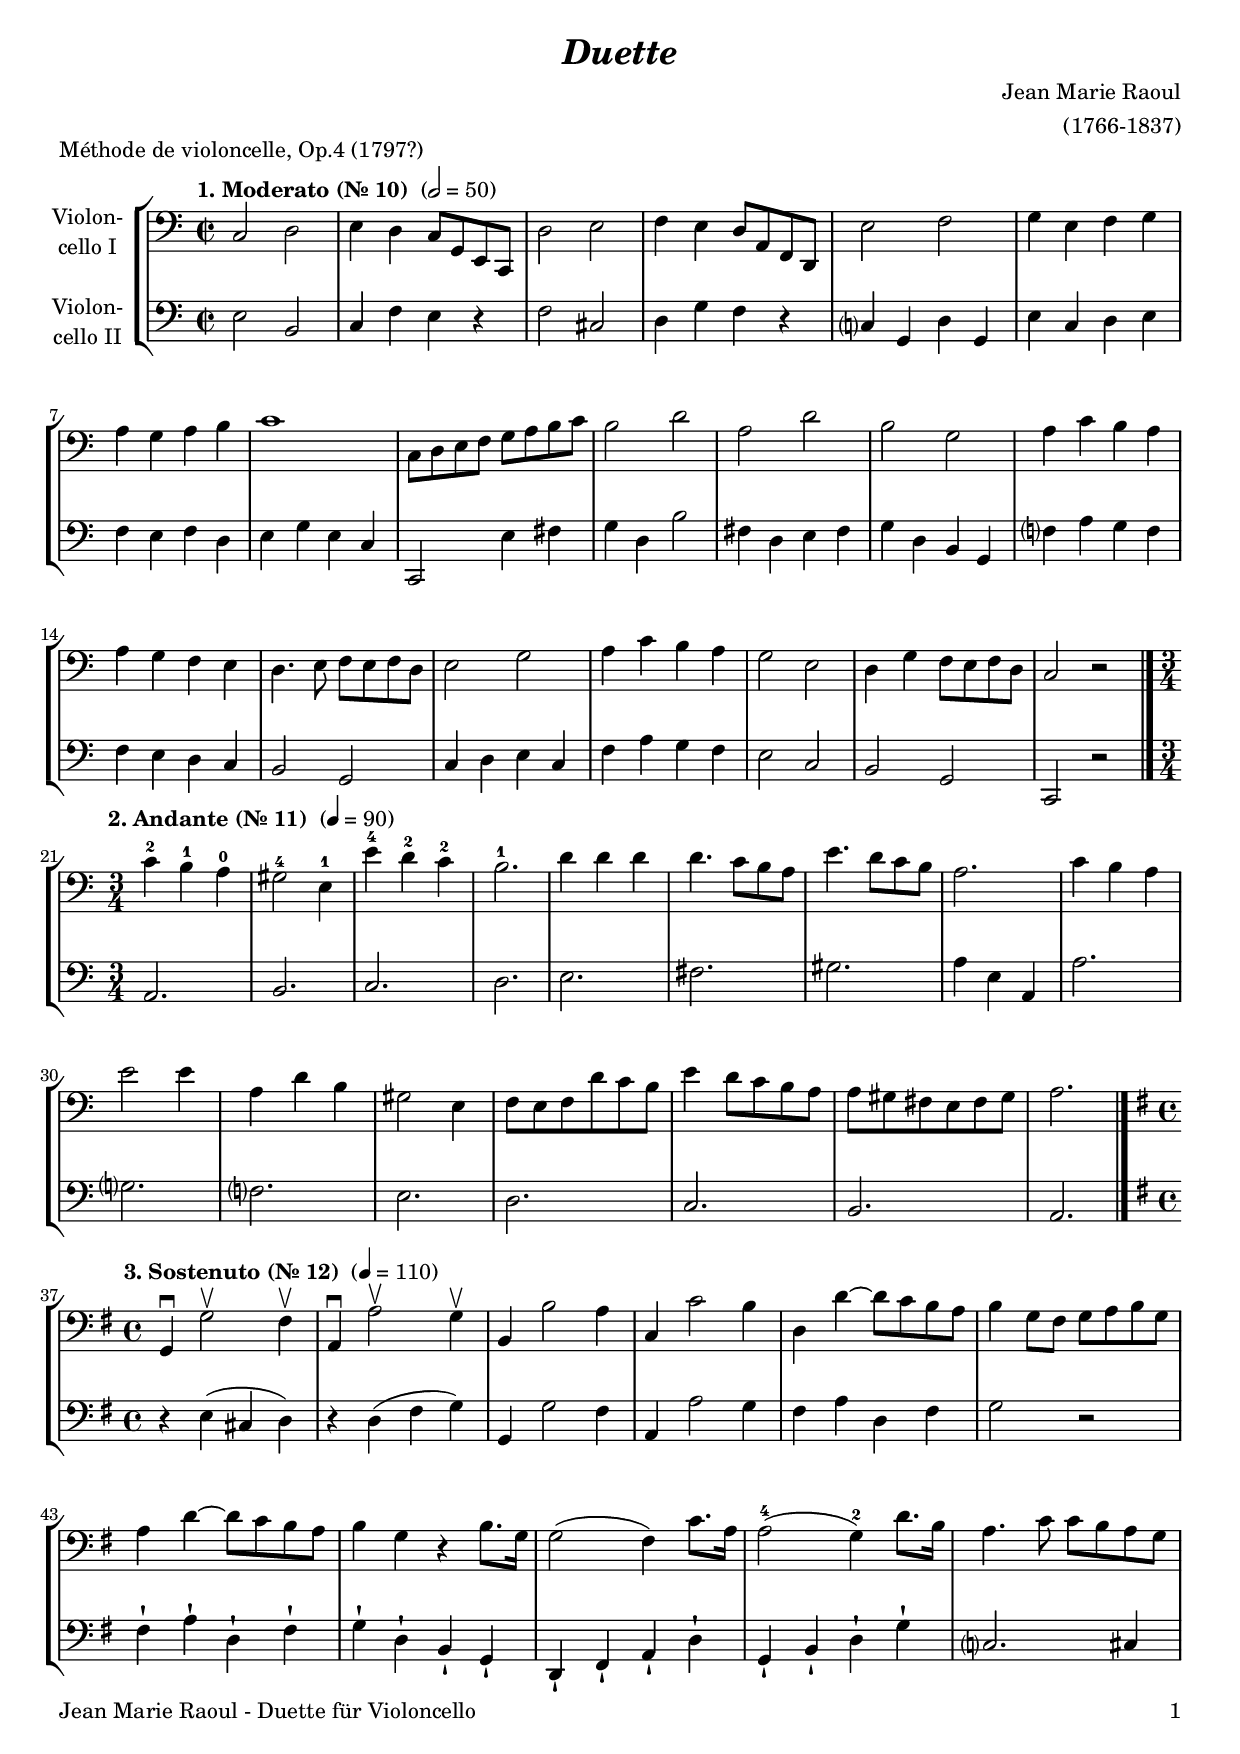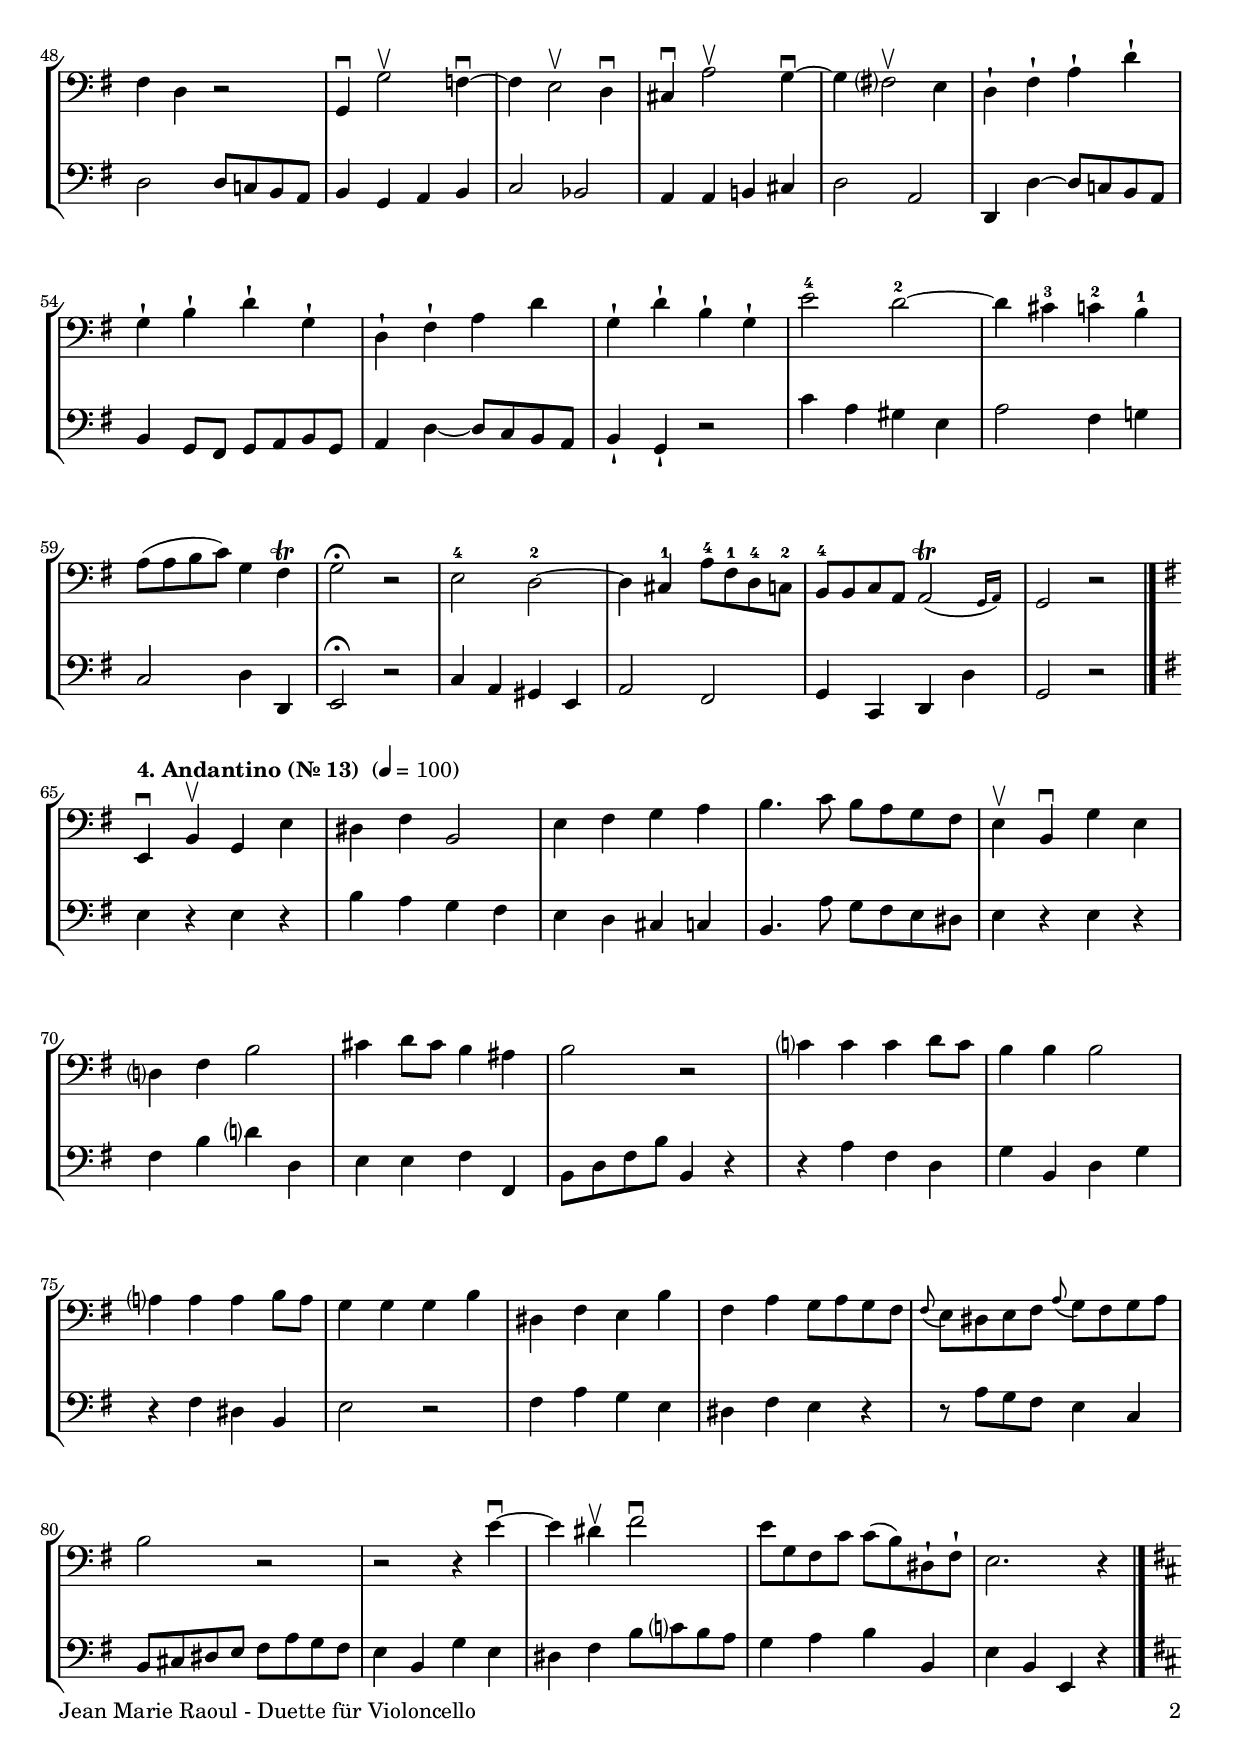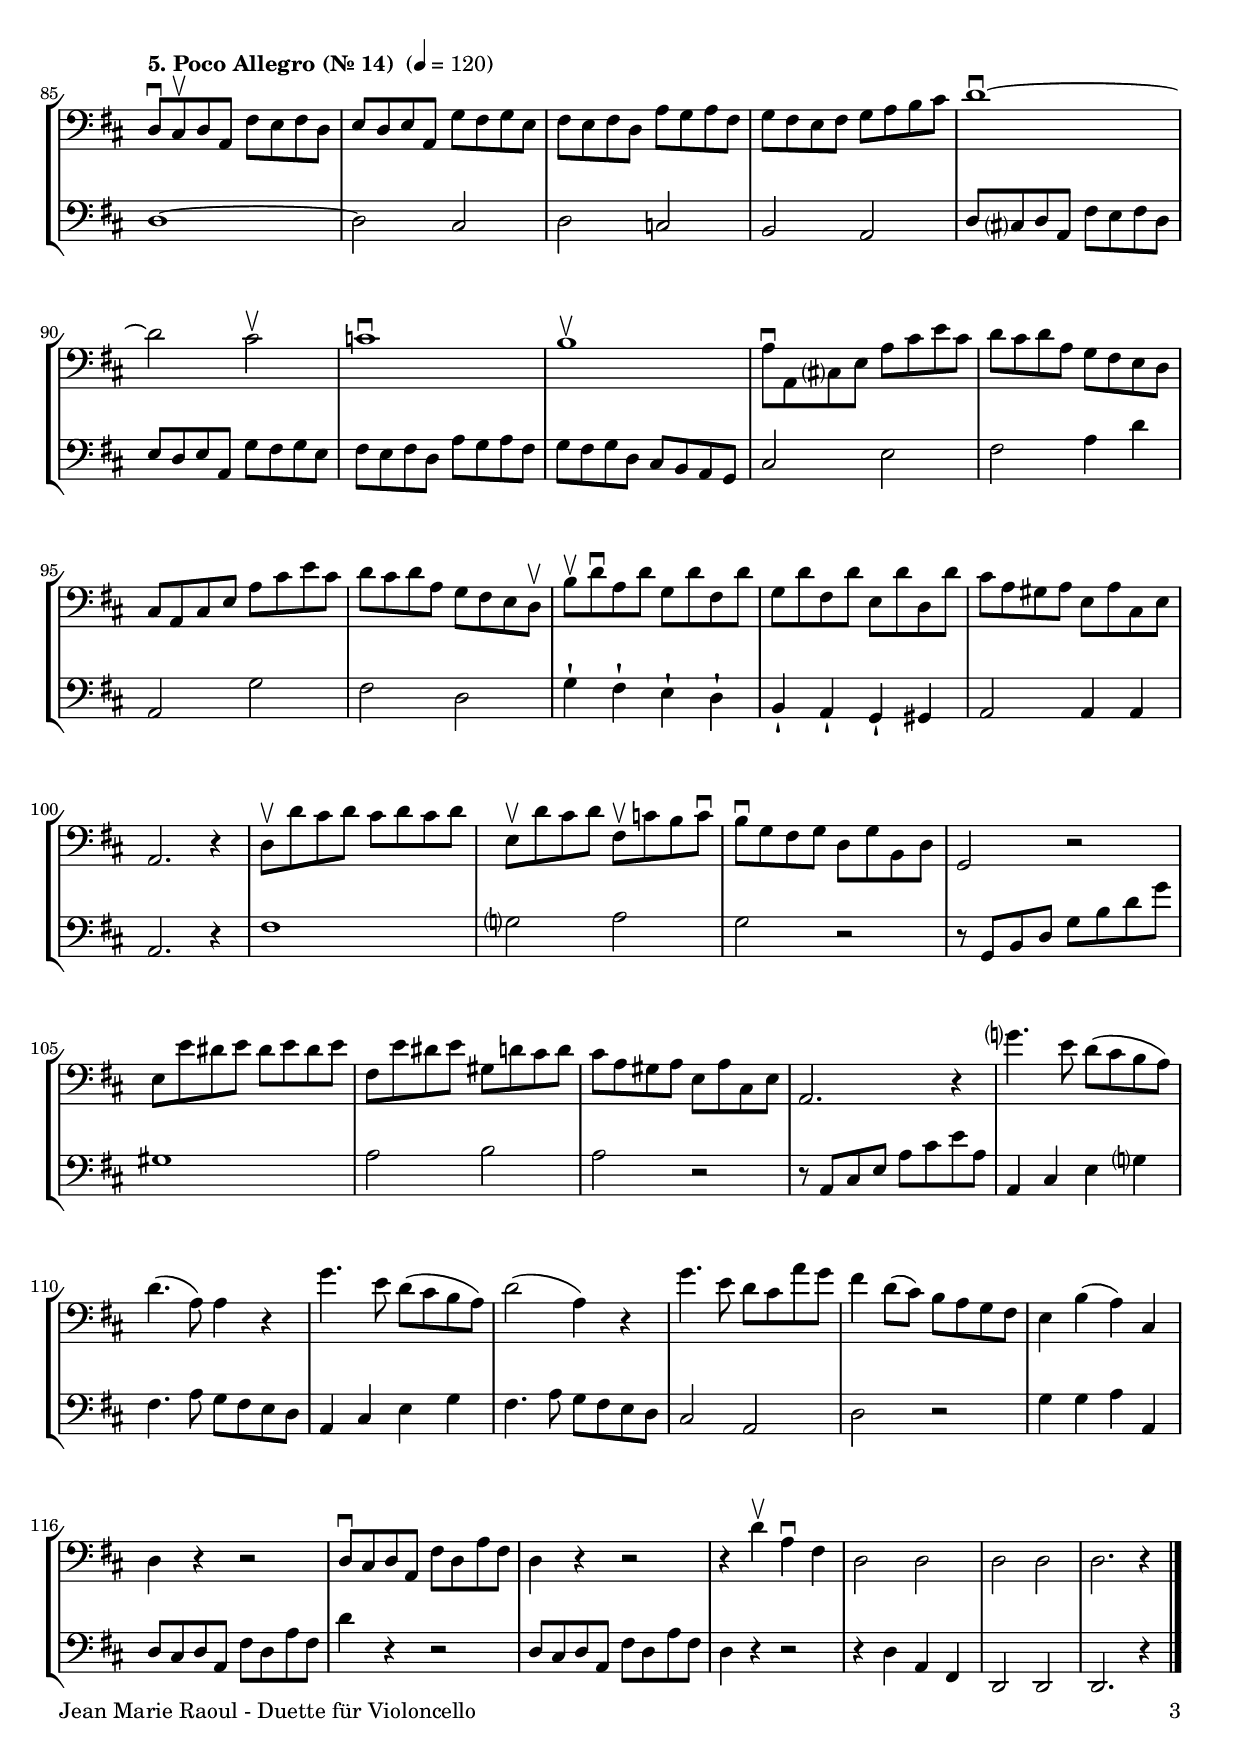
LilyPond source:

\version "2.24.1"
\include "deutsch.ly"

#(set-global-staff-size 19)

\header {
  title     = \markup \bold \italic "Duette"
  composer  = "Jean Marie Raoul"
  arranger  = "(1766-1837)"
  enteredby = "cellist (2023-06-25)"
  piece     = "Méthode de violoncelle, Op.4 (1797?)"
}

voiceconsts = {
  \key c \major
  \time 2/2
  \clef "bass"
%  \numericTimeSignature
  \compressEmptyMeasures
  % Set default beaming for all staves
%  \set Timing.beamExceptions = #'()
%  \set Timing.baseMoment     = #(ly:make-moment 1 4)
%  \set Timing.beatStructure  = #'(1 1 1)
}

mist = "string ensemble 1"
mivl = "violin"
miba = "cello"
mipz = "pizzicato strings"

dcaf = \mark \markup \box \italic "D.C. al Fine"
fine = \mark \markup \box \italic "Fine"

introa = {        \tempo "1. Moderato (Nr. 10) "     2=50 }
introb = { \break \tempo "2. Andante (Nr. 11) "      4=90
	   \time 3/4 \key a \minor }
introc = { \break \tempo "3. Sostenuto (Nr. 12) "    4=110
	   \time 4/4 \key g \major }
introd = { \break \tempo "4. Andantino (Nr. 13) "    4=100 \key e \minor }
introe = { \break \tempo "5. Poco Allegro (Nr. 14) " 4=120 \key d \major }

va = \relative c {
  \voiceconsts

  \introa
  c2 d
  e4 d c8 g e c
  d'2 e
  f4 e d8 a f d
  e'2 f
  g4 e f g

  a g a h
  c1
  c,8 d e f g a h c
  h2 d
  a d
  h g
  a4 c h a

  a g f e
  d4. e8 f e f d
  e2 g
  a4 c h a
  g2 e
  d4 g f8 e f d
  c2 r \bar "|."

  \introb
  c'4-2 h-1 a-0
  gis2-4 e4-1
  e'-4 d-2 c-2
  h2.-1
  d4 d d
  d4. c8 h a
  e'4. d8 c h
  a2.

  c4 h a
  e'2 e4
  a, d h
  gis2 e4
  f8 e f d' c h
  e4 d8 c h a
  a gis fis e fis gis
  a2. \bar "|."

  \introc
  g,4\downbow g'2\upbow fis4\upbow
  a,\downbow a'2\upbow g4\upbow
  h, h'2 a4
  c, c'2 h4
  d, d'~ d8 c h a
  h4 g8 fis g a h g

  a4 d~ d8 c h a
  h4 g r h8. g16
  g2( fis4) c'8. a16
  a2(-4 g4)-2 d'8. h16
  a4. c8 c h a g
  fis4 d r2
  g,4\downbow g'2\upbow f4~\downbow
  f e2\upbow d4\downbow

  cis\downbow a'2\upbow g4~\downbow
  g fis?2\upbow e4
  d-! fis-! a-! d-!
  g,-! h-! d-! g,-!
  d-! fis-! a d
  g,-! d'-! h-! g-!
  e'2-4 d~-2

  d4 cis-3 c-2 h-1
  a8( a h c) g4 fis\trill
  g2\fermata r
  e-4 d~-2
  d4 cis-1 a'8-4 fis-1 d-4 c-2
  h-4 h c a \afterGrace a2(\trill { g16[ a]) }
  g2 r \bar "|."

  \introd
  e4\downbow h'\upbow g e'
  dis fis h,2
  e4 fis g a
  h4. c8 h a g fis
  e4\upbow h\downbow g' e
  d? fis h2

  cis4 d8 cis h4 ais
  h2 r
  c?4 c c d8 c
  h4 h h2
  a?4 a a h8 a
  g4 g g h
  dis, fis e h'
  fis a g8 a g fis

  \appoggiatura fis e dis e fis \appoggiatura a g fis g a
  h2 r
  r r4 e~\downbow
  e dis\upbow fis2\downbow
  e8 g, fis c' c( h) dis,-! fis-!
  e2. r4 \bar "|."

  \introe
  d8\downbow cis\upbow d a fis' e fis d
  e d e a, g' fis g e
  fis e fis d a' g a fis
  g fis e fis g a h cis
  
  d1~\downbow
  d2 cis\upbow
  c1\downbow
  h\upbow
  a8\downbow a, cis? e a cis e cis

  d cis d a g fis e d
  cis a cis e a cis e cis
  d cis d a g fis e d\upbow
  h'\upbow d\downbow a d g, d' fis, d'
  g, d' fis, d' e, d' d, d'
  
  cis a gis a e a cis, e
  a,2. r4
  d8\upbow d' cis d cis d cis d
  e,\upbow d' cis d fis,\upbow c' h c\downbow
  h\downbow g fis g d g h, d
  g,2 r

  e'8 e' dis e dis e dis e
  fis, e' dis e gis, d' cis d
  cis a gis a e a cis, e
  a,2. r4
  g''?4. e8 d( cis h a)

  d4.( a8) a4 r
  g'4. e8 d( cis h a)
  d2( a4) r
  g'4. e8 d cis a' g
  fis4 d8( cis) h a g fis
  e4 h'( a) cis,

  d r r2
  d8\downbow cis d a fis' d a' fis
  d4 r r2
  r4 d'\upbow a\downbow fis
  d2 d
  d d
  d2. r4 \bar "|."
}

vb = \relative c {
  \voiceconsts

  \introa
  e2 h
  c4 f e r
  f2 cis
  d4 g f r
  c? g d' g,
  e' c d e

  f e f d
  e g e c
  c,2 e'4 fis
  g d h'2
  fis4 d e fis
  g d h g
  f'? a g f

  f e d c
  h2 g
  c4 d e c
  f a g f
  e2 c
  h g
  c, r \bar "|."

  \introb
  a'2.
  h
  c
  d
  e
  fis
  gis
  a4 e a,

  a'2.
  g?
  f?
  e
  d
  c
  h
  a \bar "|."

  \introc
  r4 e'( cis d)
  r d( fis g)
  g, g'2 fis4
  a, a'2 g4
  fis a d, fis
  g2 r

  fis4-! a-! d,-! fis-!
  g-! d-! h-! g-!
  d-! fis-! a-! d-!
  g,-! h-! d-! g-!
  c,?2. cis4
  d2 d8 c! h a
  h4 g a h
  c2 b

  a4 a h! cis
  d2 a
  d,4 d'~ d8 c! h a
  h4 g8 fis g a h g
  a4 d~ d8 c h a
  h4-! g-! r2
  c'4 a gis e

  a2 fis4 g!
  c,2 d4 d,
  e2\fermata r
  c'4 a gis e
  a2 fis
  g4 c, d d'
  g,2 r \bar "|."

  \introd
  e'4 r e r
  h' a g fis
  e d cis c
  h4. a'8 g fis e dis
  e4 r e r
  fis h d? d,

  e e fis fis,
  h8 d fis h h,4 r
  r a' fis d
  g h, d g
  r fis dis h
  e2 r
  fis4 a g e
  dis fis e r

  r8 a g fis e4 c
  h8 cis dis e fis a g fis
  e4 h g' e
  dis fis h8 c? h a
  g4 a h h,
  e h e, r \bar "|."

  \introe
  d'1~
  d2 cis
  d c
  h a

  d8 cis? d a fis' e fis d
  e d e a, g' fis g e
  fis e fis d a' g a fis
  g fis g d cis h a g
  cis2 e

  fis a4 d
  a,2 g'
  fis d
  g4-! fis-! e-! d-!
  h-! a-! g-! gis

  a2 a4 a
  a2. r4
  fis'1
  g?2 a
  g r
  r8 g, h d g h d g

  gis,1
  a2 h
  a r
  r8 a, cis e a cis e a,
  a,4 cis e g?

  fis4. a8 g fis e d
  a4 cis e g
  fis4. a8 g fis e d
  cis2 a
  d r
  g4 g a a,

  d8 cis d a fis' d a' fis
  d'4 r r2
  d,8 cis d a fis' d a' fis
  d4 r r2
  r4 d a fis
  d2 d
  d2. r4 \bar "|."
}


music = \new StaffGroup <<
      \new Staff {
	\set Staff.midiInstrument = \miba
	\set Staff.instrumentName = \markup \center-column { "Violon-" "cello I" }
	\transpose c c { \va }
      }

      \new Staff {
	\set Staff.midiInstrument = \miba
	\set Staff.instrumentName = \markup \center-column { "Violon-" "cello II" }
	\transpose c c { \vb }
      }
>>

\book {
   \paper {
    print-page-number = ##t
    print-first-page-number = ##t
    ragged-last-bottom = ##f
    oddHeaderMarkup = \markup \null
    evenHeaderMarkup = \markup \null
    oddFooterMarkup = \markup {
      \fill-line {
        \if \should-print-page-number
        "Jean Marie Raoul - Duette für Violoncello" \fromproperty #'page:page-number-string
      }
    }
    evenFooterMarkup = \oddFooterMarkup
  } \score {
    \music
    \layout {}
  }

  \score {
    \unfoldRepeats \music

    \midi {
      \context {
        \Score
      }
    }
  }
}